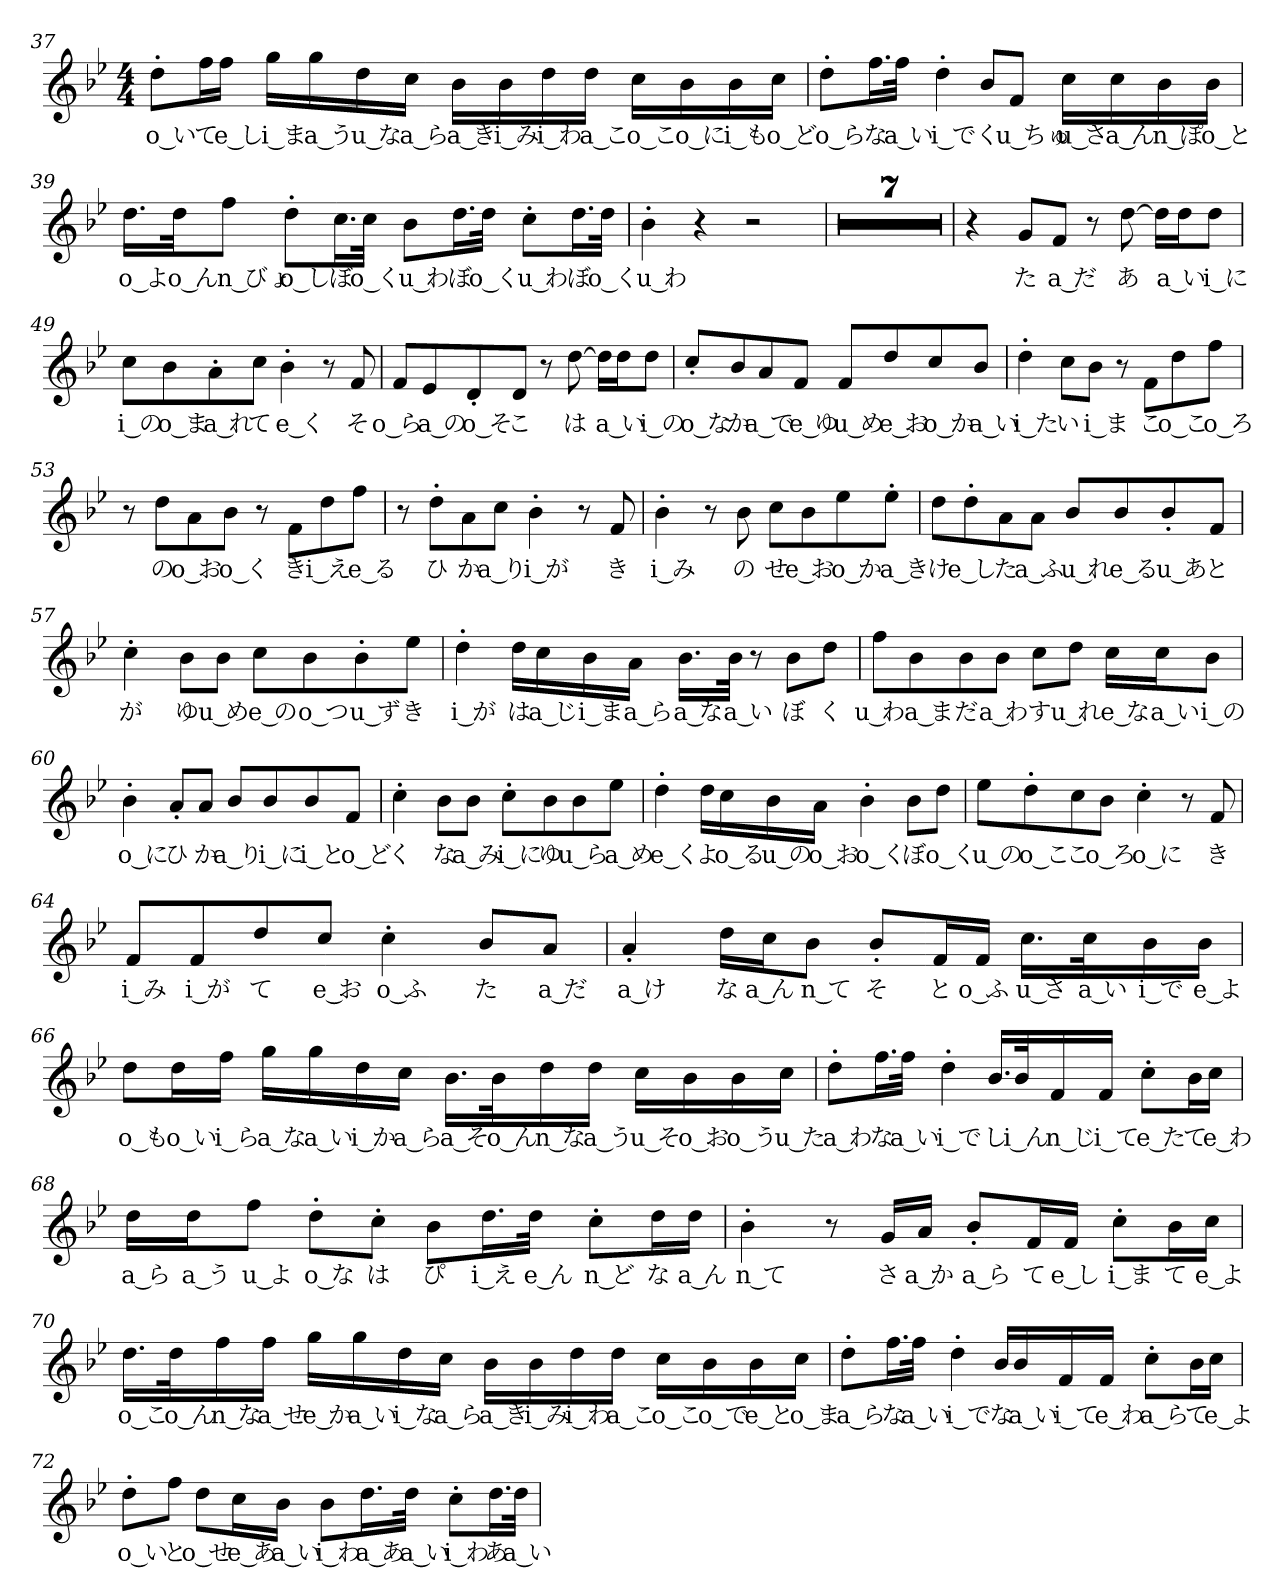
**kern	**text
*part1	*part1
*staff1	*staff1
*clefG2	*
*k[b-e-]	*
*M4/4	*
=37	=37
8dd'L	o い
16ffL	- て
16ffJJ	e し
16ggLL	i ま
16gg	a う
16dd	u な
16ccJJ	a ら
16b-LL	a き
16b-	i み
16dd	i わ
16ddJJ	a こ
16ccLL	o こ
16b-	o に
16b-	i も
16ccJJ	o ど
=38	=38
8dd'L	o ら
16.ffL	- な
32ffJJk	a い
4dd'	i で
8b-L	- く
8fJ	u ちゅ
16ccLL	u さ
16cc	a ん
16b-	n ぽ
16b-JJ	o と
=39	=39
16.ddLL	o よ
32ddJK	o ん
8ffJ	n びょ
8dd'L	o し
16.ccL	- ぼ
32ccJJk	o く
8b-L	u わ
16.ddL	- ぼ
32ddJJk	o く
8cc'L	u わ
16.ddL	- ぼ
32ddJJk	o く
=40	=40
4b-'	u わ
4r	.
2r	.
=41	=41
1r	.
=42	=42
1r	.
=43	=43
1r	.
=44	=44
1r	.
=45	=45
1r	.
=46	=46
1r	.
=47	=47
1r	.
=48	=48
4r	.
8gL	- た
8fJ	a だ
8r	.
[8dd	- あ
16ddLL]	.
16ddJ	a い
8ddJ	i に
=49	=49
8ccL	i の
8b-	o ま
8a'	a れ
8ccJ	- て
4b-'	e く
8r	.
8f	- そ
=50	=50
8fL	o ら
8e-	a の
8d'	o そ
8dJ	- こ
8r	.
[8dd	- は
16ddLL]	.
16ddJ	a い
8ddJ	i の
=51	=51
8cc'L	o な
8b-	- か
8a	a で
8fJ	e ゆ
8fL	u め
8dd	e お
8cc	o か
8b-J	a い
=52	=52
4dd'	i た
8ccL	- い
8b-J	i ま
8r	.
8fL	- こ
8dd	o こ
8ffJ	o ろ
=53	=53
8r	.
8ddL	- の
8a	o お
8b-J	o く
8r	.
8fL	- き
8dd	i え
8ffJ	e る
=54	=54
8r	.
8dd'L	- ひ
8a	- か
8ccJ	a り
4b-'	i が
8r	.
8f	- き
=55	=55
4b-'	i み
8r	.
8b-	- の
8ccL	- せ
8b-	e お
8ee-	o か
8ee-'J	a き
=56	=56
8ddL	- け
8dd'	e し
8a	- た
8aJ	a ふ
8b-L	u れ
8b-	e る
8b-'	u あ
8fJ	- と
=57	=57
4cc'	- が
8b-L	- ゆ
8b-J	u め
8ccL	e の
8b-	o つ
8b-'	u ず
8ee-J	- き
=58	=58
4dd'	i が
16ddLL	- は
16cc	a じ
16b-	i ま
16aJJ	a ら
16.b-LL	a な
32b-JJk	a い
8r	.
8b-L	- ぼ
8ddJ	- く
=59	=59
8ffL	u わ
8b-	a ま
8b-	- だ
8b-J	a わ
8ccL	- す
8ddJ	u れ
16ccLL	e な
16ccJ	a い
8b-J	i の
=60	=60
4b-'	o に
8a'L	- ひ
8aJ	- か
8b-L	a り
8b-	i に
8b-	i と
8fJ	o ど
=61	=61
4cc'	- く
8b-L	- な
8b-J	a み
8cc'L	i に
8b-	- ゆ
8b-	u ら
8ee-J	a め
=62	=62
4dd'	e く
16ddLL	- よ
16cc	o る
16b-	u の
16aJJ	o お
4b-'	o く
8b-L	- ぼ
8ddJ	o く
=63	=63
8ee-L	u の
8dd'	o こ
8cc	- こ
8b-J	o ろ
4cc'	o に
8r	.
8f	- き
=64	=64
8fL	i み
8f	i が
8dd	- て
8ccJ	e お
4cc'	o ふ
8b-L	- た
8aJ	a だ
=65	=65
4a'	a け
16ddLL	- な
16ccJ	a ん
8b-J	n て
8b-'L	- そ
16fL	- と
16fJJ	o ふ
16.ccLL	u さ
32ccK	a い
16b-	i で
16b-JJ	e よ
=66	=66
8ddL	o も
16ddL	o い
16ffJJ	i ら
16ggLL	a な
16gg	a い
16dd	i か
16ccJJ	a ら
16.b-LL	a そ
32b-K	o ん
16dd	n な
16ddJJ	a う
16ccLL	u そ
16b-	o お
16b-	o う
16ccJJ	u た
=67	=67
8dd'L	a わ
16.ffL	- な
32ffJJk	a い
4dd'	i で
16.b-LL	- し
32b-K	i ん
16f	n じ
16fJJ	i て
8cc'L	e た
16b-L	- て
16ccJJ	e わ
=68	=68
16ddLL	a ら
16ddJ	a う
8ffJ	u よ
8dd'L	o な
8cc'J	- は
8b-L	- ぴ
16.ddL	i え
32ddJJk	e ん
8cc'L	n ど
16ddL	- な
16ddJJ	a ん
=69	=69
4b-'	n て
8r	.
16gLL	- さ
16aJJ	a か
8b-'L	a ら
16fL	- て
16fJJ	e し
8cc'L	i ま
16b-L	- て
16ccJJ	e よ
=70	=70
16.ddLL	o こ
32ddK	o ん
16ff	n な
16ffJJ	a せ
16ggLL	e か
16gg	a い
16dd	i な
16ccJJ	a ら
16b-LL	a き
16b-	i み
16dd	i わ
16ddJJ	a こ
16ccLL	o こ
16b-	o で
16b-	e と
16ccJJ	o ま
=71	=71
8dd'L	a ら
16.ffL	- な
32ffJJk	a い
4dd'	i で
16b-LL	- な
16b-	a い
16f	i て
16fJJ	e わ
8cc'L	a ら
16b-L	- て
16ccJJ	e よ
=72	=72
8dd'L	o い
8ffJ	- と
8ddL	o せ
16ccL	e あ
16b-JJ	a い
8b-L	i わ
16.ddL	a あ
32ddJJk	a い
8cc'L	i わ
16.ddL	- あ
32ddJJk	a い
=	=
*-	*-
